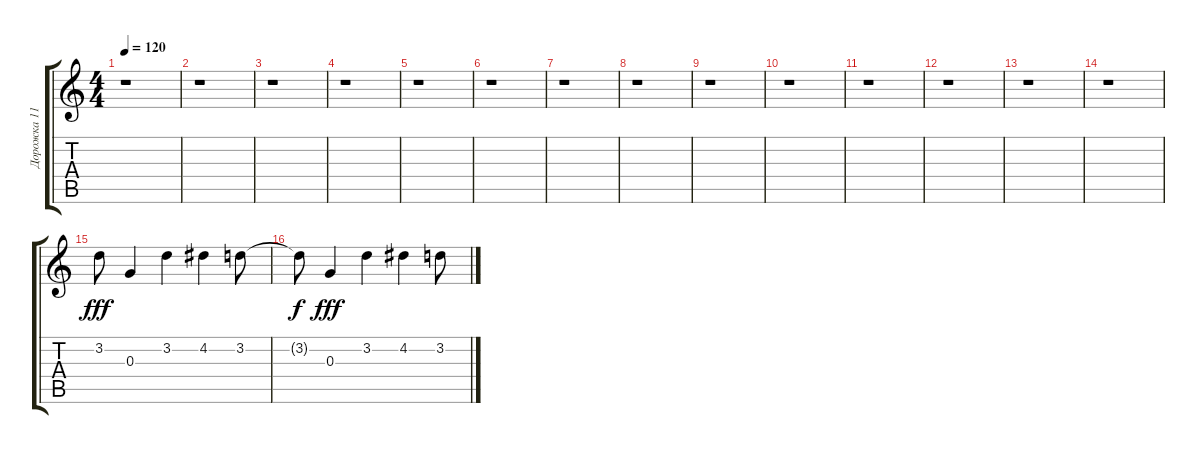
\track ("Дорожка 11" "Дорожка 11") {instrument overdrivenguitar}
\staff {score tabs}
\tuning (E4 B3 G3 D3 A2 E2) {hide}
\ts (4 4)
\tempo 120
\clef g2
\ks c
r.1{dy fff} |
r.1 |
r.1 |
r.1 |
r.1 |
r.1 |
r.1 |
r.1 |
r.1 |
r.1 |
r.1 |
r.1 |
r.1 |
r.1 |
3.2.8 0.3.4 3.2.4 4.2.4 3.2.8 |
3.2{t}.8{dy f} 0.3.4{dy fff} 3.2.4 4.2.4 3.2.8
